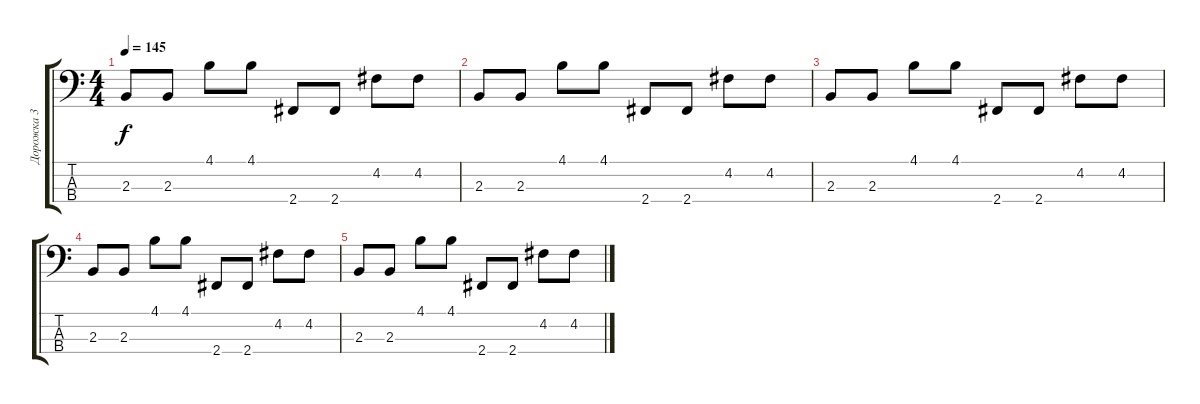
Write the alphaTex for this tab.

\track ("Дорожка 3" "Дорожка 3") {instrument electricbassfinger}
\staff {score tabs}
\tuning (G2 D2 A1 E1) {hide}
\ts (4 4)
\tempo 145
\clef f4
\ks c
2.3.8{dy f} 2.3.8 4.1.8 4.1.8 2.4.8 2.4.8 4.2.8 4.2.8 |
2.3.8 2.3.8 4.1.8 4.1.8 2.4.8 2.4.8 4.2.8 4.2.8 |
2.3.8 2.3.8 4.1.8 4.1.8 2.4.8 2.4.8 4.2.8 4.2.8 |
2.3.8 2.3.8 4.1.8 4.1.8 2.4.8 2.4.8 4.2.8 4.2.8 |
2.3.8 2.3.8 4.1.8 4.1.8 2.4.8 2.4.8 4.2.8 4.2.8
